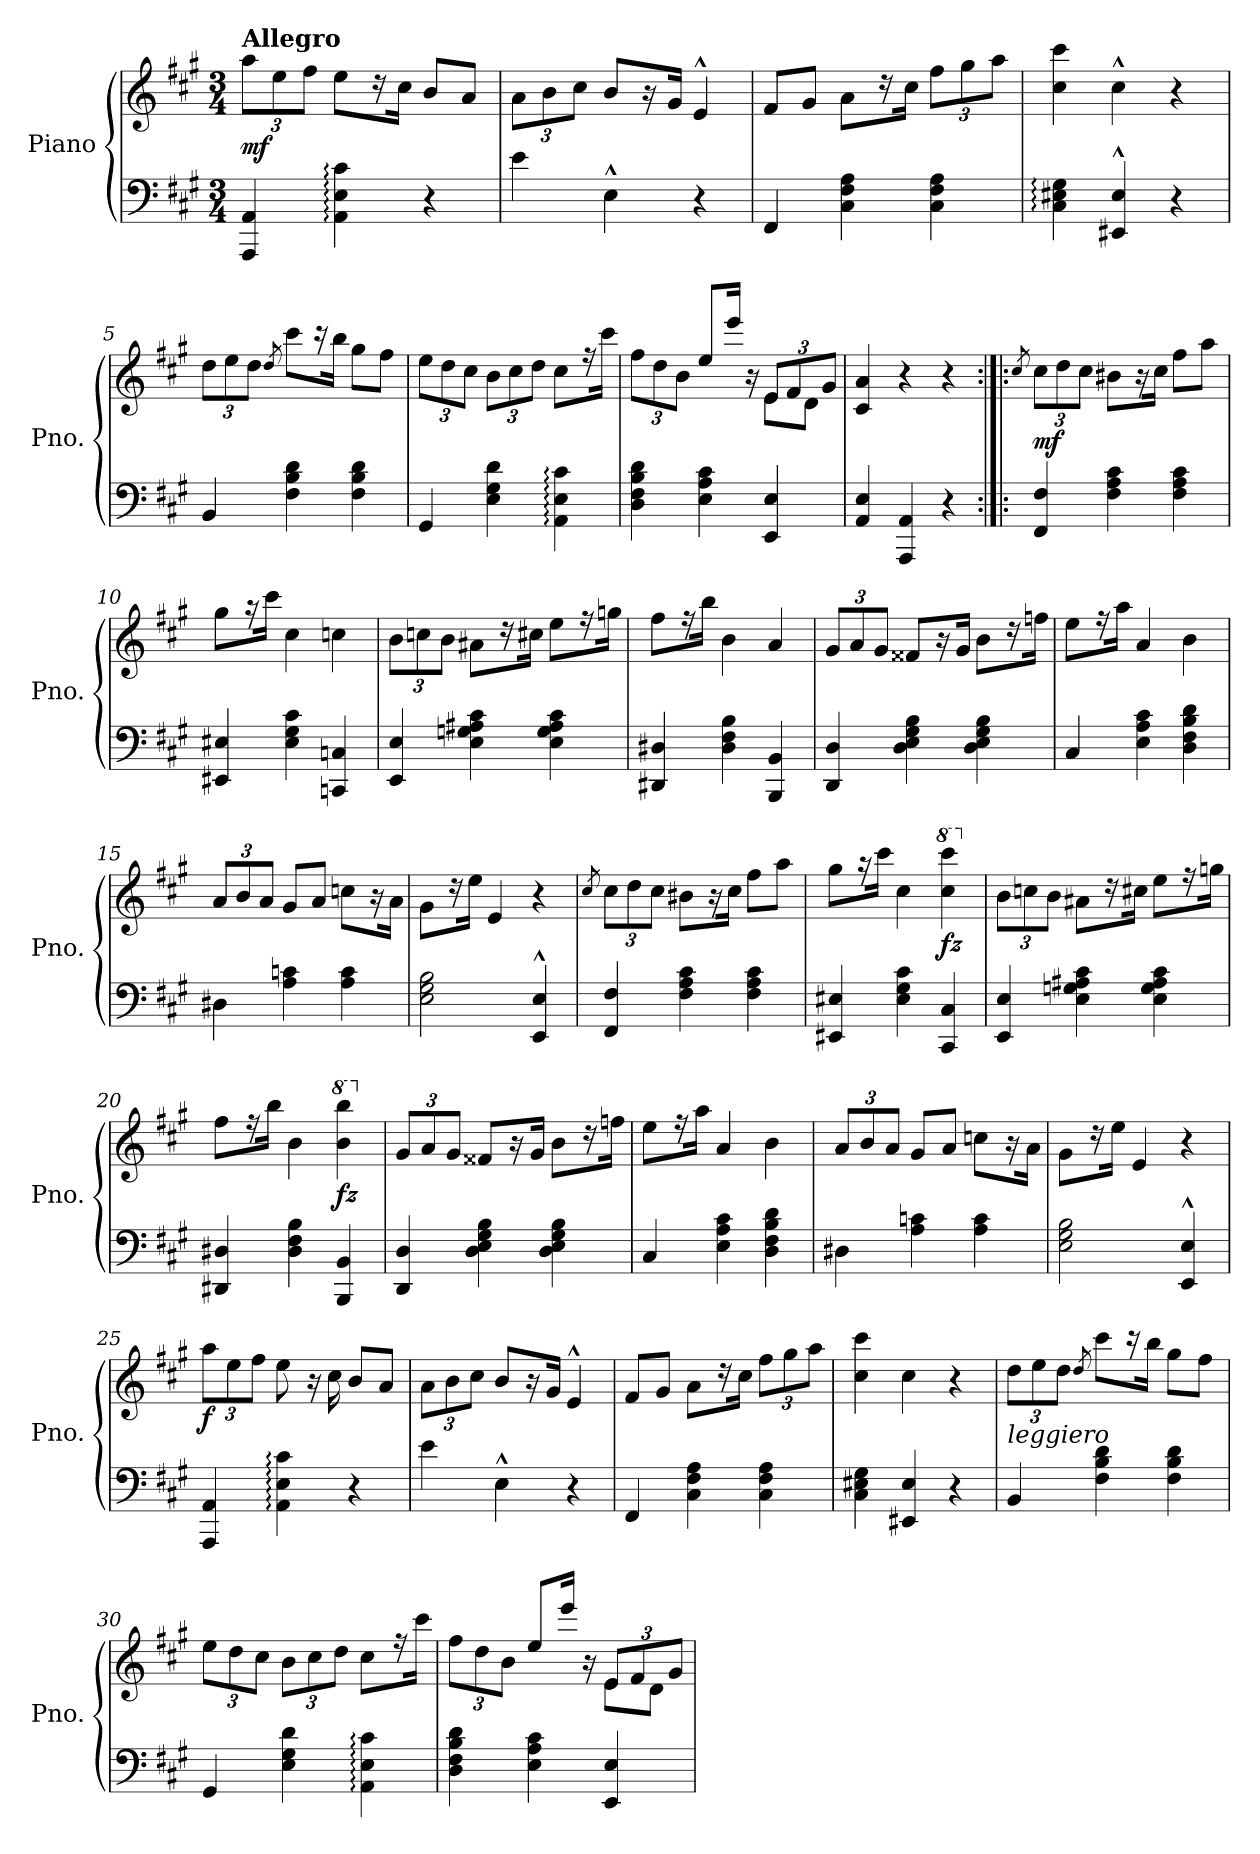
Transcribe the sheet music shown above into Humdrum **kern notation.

**kern	**kern	**dynam
*part1	*part1	*part1
*staff2	*staff1	*staff1/2
*I"Piano	*	*
*I'Pno.	*	*
*clefF4	*clefG2	*
*k[f#c#g#]	*k[f#c#g#]	*
*M3/4	*M3/4	*
*	*Xbrackettup	*
=1	=1	=1
!	!LO:TX:a:B:t=Allegro	!
!	!	!LO:DY:b
4AAA/ 4AA/	12aa\L	mf
.	12ee\	.
.	12ff#\J	.
4AA\: 4E\: 4c#\:	8ee\L	.
.	16r	.
.	16cc#\Jk	.
4r	8b/L	.
.	8a/J	.
=2	=2	=2
4e\	12a\L	.
.	12b\	.
.	12cc#\J	.
4E^^\	8b/L	.
.	16r	.
.	16g#/Jk	.
4r	4e^^/	.
=3	=3	=3
4FF#/	8f#/L	.
.	8g#/J	.
4C#\ 4F#\ 4A\	8a\L	.
.	16r	.
.	16cc#\Jk	.
4C#\ 4F#\ 4A\	12ff#\L	.
.	12gg#\	.
.	12aa\J	.
=4	=4	=4
4C#\: 4E#X\: 4G#\:	4cc#\ 4ccc#\	.
4EE#X/^^ 4E#/^^	4cc#^^\	.
4r	4r	.
=5	=5	=5
4BB/	12dd\L	.
.	12ee\	.
.	12dd\J	.
.	8qdd/	.
4F#\ 4B\ 4d\	8ccc#\L	.
.	16rccc	.
.	16bb\Jk	.
4F#\ 4B\ 4d\	8gg#\L	.
.	8ff#\J	.
!!LO:LB:g=z
=6	=6	=6
4GG#/	12ee\L	.
.	12dd\	.
.	12cc#\J	.
4E\ 4G#\ 4d\	12b\L	.
.	12cc#\	.
.	12dd\J	.
4AA\: 4E\: 4c#\:	8cc#\L	.
.	16rff	.
.	16ccc#\Jk	.
=7	=7	=7
*	*^	*
4D\ 4F#\ 4B\ 4d\	12ff#\L	2ryy	.
.	12dd\	.	.
.	12b\J	.	.
4E\ 4A\ 4c#\	8ee/L	.	.
.	16eee/Jk	.	.
.	16r	.	.
4EE/ 4E/	12e/L	8e\L	.
.	12f#/	.	.
.	.	8d\J	.
.	12g#/J	.	.
*	*v	*v	*
=8	=8	=8
4AA/ 4E/	4c#/ 4a/	.
4AAA/ 4AA/	4r	.
4r	4r	.
=9:|!|:	=9:|!|:	=9:|!|:
.	8qcc#/	.
!	!	!LO:DY:b
4FF#/ 4F#/	12cc#\L	mf
.	12dd\	.
.	12cc#\J	.
4F#\ 4A\ 4c#\	8b#X\L	.
.	16r	.
.	16cc#\Jk	.
4F#\ 4A\ 4c#\	8ff#\L	.
.	8aa\J	.
=10	=10	=10
4EE#X/ 4E#X/	8gg#\L	.
.	16raa	.
.	16ccc#\Jk	.
4E#\ 4G#\ 4c#\	4cc#\	.
4CCn/ 4Cn/	4ccn\	.
=11	=11	=11
4EE/ 4E/	12b\L	.
.	12ccn\	.
.	12b\J	.
4E\ 4Gn\ 4A#X\ 4c#\	8a#X\L	.
.	16r	.
.	16cc#X\Jk	.
4E\ 4G\ 4A#\ 4c#\	8ee\L	.
.	16rff	.
.	16ggn\Jk	.
!!LO:LB:g=z
=12	=12	=12
4DD#X/ 4D#X/	8ff#\L	.
.	16rff	.
.	16bb\Jk	.
4D#\ 4F#\ 4B\	4b\	.
4BBB/ 4BB/	4a/	.
=13	=13	=13
4DD/ 4D/	12g#/L	.
.	12a/	.
.	12g#/J	.
4D\ 4E\ 4G#\ 4B\	8f##X/L	.
.	16r	.
.	16g#/Jk	.
4D\ 4E\ 4G#\ 4B\	8b\L	.
.	16rdd	.
.	16ffn\Jk	.
=14	=14	=14
4C#/	8ee\L	.
.	16rff	.
.	16aa\Jk	.
4E\ 4A\ 4c#\	4a/	.
4D\ 4F#\ 4B\ 4d\	4b\	.
=15	=15	=15
4D#X\	12a/L	.
.	12b/	.
.	12a/J	.
4A\ 4cn\	8g#/L	.
.	8a/J	.
4A\ 4c\	8ccn\L	.
.	16r	.
.	16a\Jk	.
=16	=16	=16
2E\ 2G#\ 2B\	8g#\L	.
.	16rdd	.
.	16ee\Jk	.
.	4e/	.
4EE/^^ 4E/^^	4r	.
!!LO:LB:g=z
=17	=17	=17
.	8qcc#/	.
4FF#/ 4F#/	12cc#\L	.
.	12dd\	.
.	12cc#\J	.
4F#\ 4A\ 4c#\	8b#X\L	.
.	16r	.
.	16cc#\Jk	.
4F#\ 4A\ 4c#\	8ff#\L	.
.	8aa\J	.
=18	=18	=18
4EE#X/ 4E#X/	8gg#\L	.
.	16raa	.
.	16ccc#\Jk	.
4E#\ 4G#\ 4c#\	4cc#\	.
*	*8va	*
!	!	!LO:DY:b
4CC#/ 4C#/	4ccc#\ 4cccc#\	fz
=19	=19	=19
*	*X8va	*
4EE/ 4E/	12b\L	.
.	12ccn\	.
.	12b\J	.
4E\ 4Gn\ 4A#X\ 4c#\	8a#X\L	.
.	16r	.
.	16cc#X\Jk	.
4E\ 4G\ 4A#\ 4c#\	8ee\L	.
.	16rff	.
.	16ggn\Jk	.
=20	=20	=20
4DD#X/ 4D#X/	8ff#\L	.
.	16rff	.
.	16bb\Jk	.
4D#\ 4F#\ 4B\	4b\	.
*	*8va	*
!	!	!LO:DY:b
4BBB/ 4BB/	4bb\ 4bbb\	fz
=21	=21	=21
*	*X8va	*
4DD/ 4D/	12g#/L	.
.	12a/	.
.	12g#/J	.
4D\ 4E\ 4G#\ 4B\	8f##X/L	.
.	16r	.
.	16g#/Jk	.
4D\ 4E\ 4G#\ 4B\	8b\L	.
.	16rdd	.
.	16ffn\Jk	.
!!LO:LB:g=z
=22	=22	=22
4C#/	8ee\L	.
.	16rff	.
.	16aa\Jk	.
4E\ 4A\ 4c#\	4a/	.
4D\ 4F#\ 4B\ 4d\	4b\	.
=23	=23	=23
4D#X\	12a/L	.
.	12b/	.
.	12a/J	.
4A\ 4cn\	8g#/L	.
.	8a/J	.
4A\ 4c\	8ccn\L	.
.	16r	.
.	16a\Jk	.
=24	=24	=24
2E\ 2G#\ 2B\	8g#\L	.
.	16rdd	.
.	16ee\Jk	.
.	4e/	.
4EE/^^ 4E/^^	4r	.
=25	=25	=25
!	!	!LO:DY:b
4AAA/ 4AA/	12aa\L	f
.	12ee\	.
.	12ff#\J	.
4AA\: 4E\: 4c#\:	8ee\	.
.	16r	.
.	16cc#\	.
4r	8b/L	.
.	8a/J	.
=26	=26	=26
4e\	12a\L	.
.	12b\	.
.	12cc#\J	.
4E^^\	8b/L	.
.	16r	.
.	16g#/Jk	.
4r	4e^^/	.
!!LO:PB:g=z
=27	=27	=27
4FF#/	8f#/L	.
.	8g#/J	.
4C#\ 4F#\ 4A\	8a\L	.
.	16r	.
.	16cc#\Jk	.
4C#\ 4F#\ 4A\	12ff#\L	.
.	12gg#\	.
.	12aa\J	.
=28	=28	=28
4C#\ 4E#X\ 4G#\	4cc#\ 4ccc#\	.
4EE#X/ 4E#/	4cc#\	.
4r	4r	.
=29	=29	=29
!	!LO:TX:b:i:t=leggiero	!
4BB/	12dd\L	.
.	12ee\	.
.	12dd\J	.
.	8qdd/	.
4F#\ 4B\ 4d\	8ccc#\L	.
.	16rccc	.
.	16bb\Jk	.
4F#\ 4B\ 4d\	8gg#\L	.
.	8ff#\J	.
=30	=30	=30
4GG#/	12ee\L	.
.	12dd\	.
.	12cc#\J	.
4E\ 4G#\ 4d\	12b\L	.
.	12cc#\	.
.	12dd\J	.
4AA\: 4E\: 4c#\:	8cc#\L	.
.	16rff	.
.	16ccc#\Jk	.
=31	=31	=31
*	*^	*
4D\ 4F#\ 4B\ 4d\	12ff#\L	2ryy	.
.	12dd\	.	.
.	12b\J	.	.
4E\ 4A\ 4c#\	8ee/L	.	.
.	16eee/Jk	.	.
.	16r	.	.
4EE/ 4E/	12e/L	8e\L	.
.	12f#/	.	.
.	.	8d\J	.
.	12g#/J	.	.
*	*v	*v	*
=	=	=
*-	*-	*-
